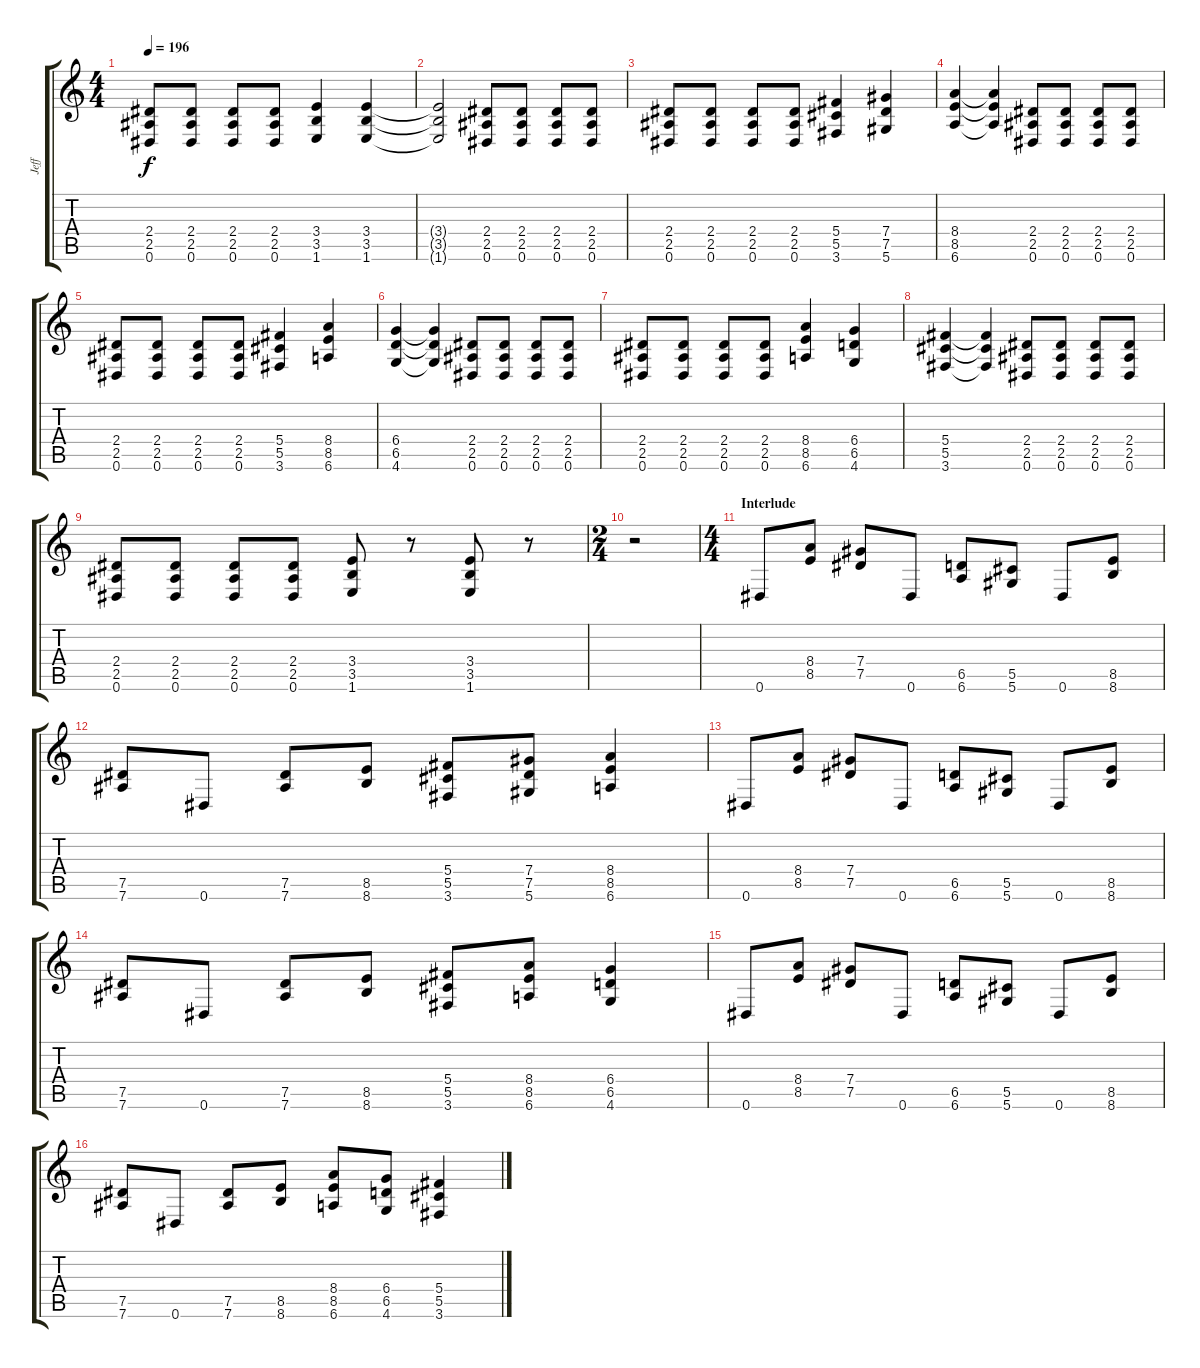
\track ("Jeff" "Jeff") {instrument distortionguitar}
\staff {score tabs}
\tuning (Eb4 Bb3 Gb3 Db3 Ab2 Eb2) {hide}
\ts (4 4)
\tempo 196
\clef g2
\ks c
(2.4 2.5 0.6).8{dy f} (2.4 2.5 0.6).8 (2.4 2.5 0.6).8 (2.4 2.5 0.6).8 (3.4 3.5 1.6).4 (3.4 3.5 1.6).4 |
(3.4{t} 3.5{t} 1.6{t}).2 (2.4 2.5 0.6).8 (2.4 2.5 0.6).8 (2.4 2.5 0.6).8 (2.4 2.5 0.6).8 |
(2.4 2.5 0.6).8 (2.4 2.5 0.6).8 (2.4 2.5 0.6).8 (2.4 2.5 0.6).8 (5.4 5.5 3.6).4 (7.4 7.5 5.6).4 |
(8.4 8.5 6.6).4 (8.4{t} 8.5{t} 6.6{t}).4 (2.4 2.5 0.6).8 (2.4 2.5 0.6).8 (2.4 2.5 0.6).8 (2.4 2.5 0.6).8 |
(2.4 2.5 0.6).8 (2.4 2.5 0.6).8 (2.4 2.5 0.6).8 (2.4 2.5 0.6).8 (5.4 5.5 3.6).4 (8.4 8.5 6.6).4 |
(6.4 6.5 4.6).4 (6.4{t} 6.5{t} 4.6{t}).4 (2.4 2.5 0.6).8 (2.4 2.5 0.6).8 (2.4 2.5 0.6).8 (2.4 2.5 0.6).8 |
(2.4 2.5 0.6).8 (2.4 2.5 0.6).8 (2.4 2.5 0.6).8 (2.4 2.5 0.6).8 (8.4 8.5 6.6).4 (6.4 6.5 4.6).4 |
(5.4 5.5 3.6).4 (5.4{t} 5.5{t} 3.6{t}).4 (2.4 2.5 0.6).8 (2.4 2.5 0.6).8 (2.4 2.5 0.6).8 (2.4 2.5 0.6).8 |
(2.4 2.5 0.6).8 (2.4 2.5 0.6).8 (2.4 2.5 0.6).8 (2.4 2.5 0.6).8 (3.4 3.5 1.6).8 r.8 (3.4 3.5 1.6).8 r.8 |
\ts (2 4)
r.2 |
\ts (4 4)
\section ("" "Interlude")
0.6.8 (8.4 8.5).8 (7.4 7.5).8 0.6.8 (6.5 6.6).8 (5.5 5.6).8 0.6.8 (8.5 8.6).8 |
(7.5 7.6).8 0.6.8 (7.5 7.6).8 (8.5 8.6).8 (5.4 5.5 3.6).8 (7.4 7.5 5.6).8 (8.4 8.5 6.6).4 |
0.6.8 (8.4 8.5).8 (7.4 7.5).8 0.6.8 (6.5 6.6).8 (5.5 5.6).8 0.6.8 (8.5 8.6).8 |
(7.5 7.6).8 0.6.8 (7.5 7.6).8 (8.5 8.6).8 (5.4 5.5 3.6).8 (8.4 8.5 6.6).8 (6.4 6.5 4.6).4 |
0.6.8 (8.4 8.5).8 (7.4 7.5).8 0.6.8 (6.5 6.6).8 (5.5 5.6).8 0.6.8 (8.5 8.6).8 |
(7.5 7.6).8 0.6.8 (7.5 7.6).8 (8.5 8.6).8 (8.4 8.5 6.6).8 (6.4 6.5 4.6).8 (5.4 5.5 3.6).4
